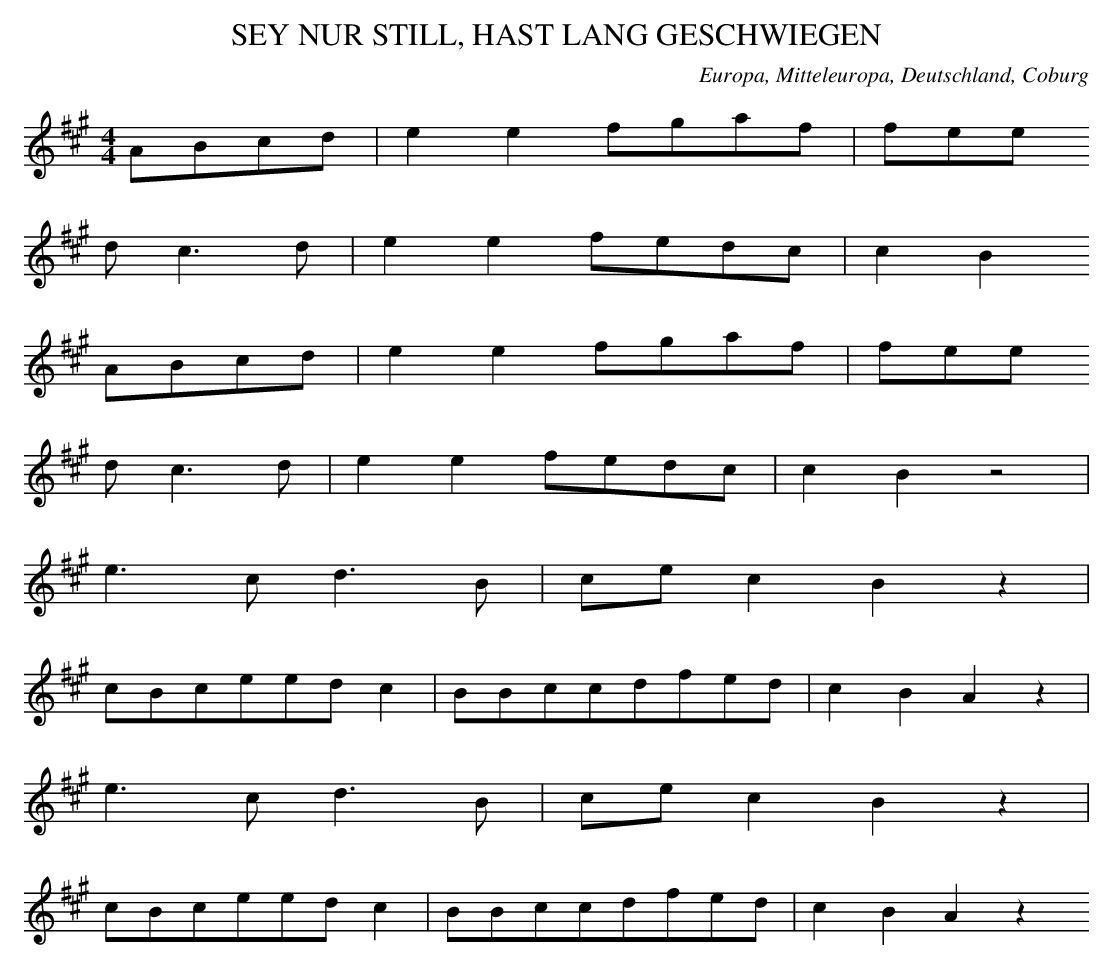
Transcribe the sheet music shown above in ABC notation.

X:1
T: SEY NUR STILL, HAST LANG GESCHWIEGEN
O: Europa, Mitteleuropa, Deutschland, Coburg
M: 4/4
L: 1/8
K: A
ABcd | e2e2fgaf | fee
dc3d | e2e2fedc | c2B2
ABcd | e2e2fgaf | fee
dc3d | e2e2fedc | c2B2z4 |
e3cd3B | cec2B2z2 |
cBceedc2 | BBccdfed | c2B2A2z2 |
e3cd3B | cec2B2z2 |
cBceedc2 | BBccdfed | c2B2A2z2
